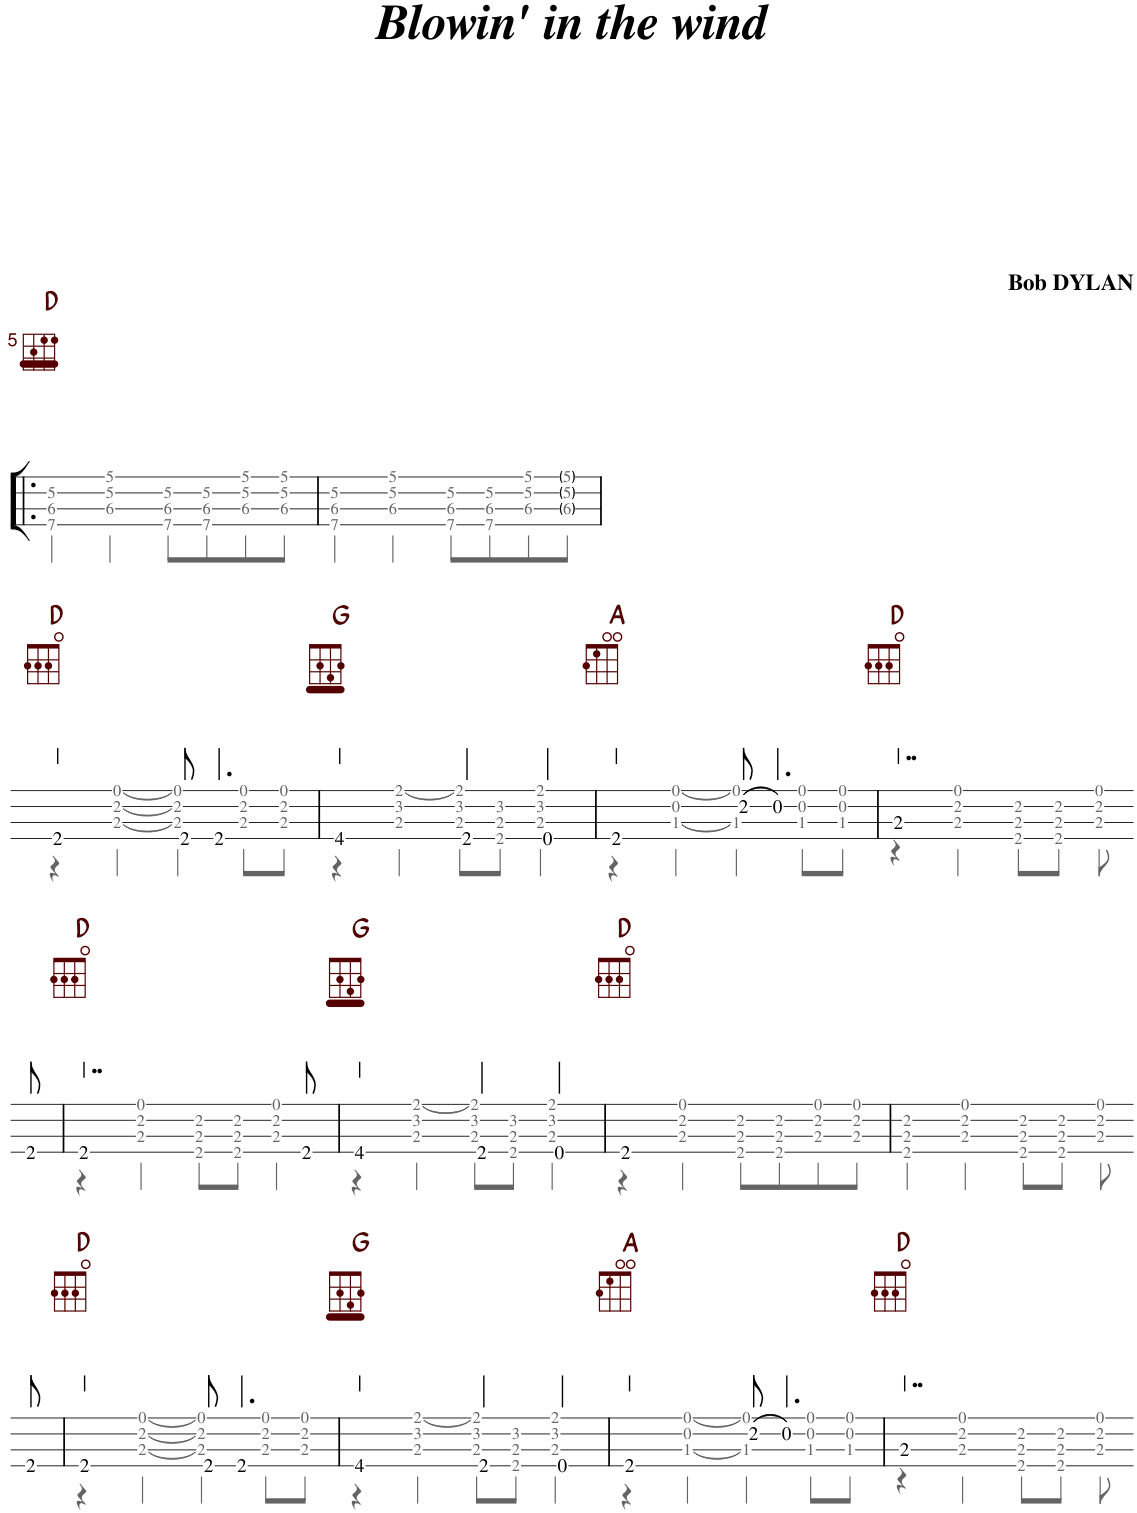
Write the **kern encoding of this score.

**kern	**harte
*part1	*part1
*staff1	*
*I"Ukulélé [Tablature]	*
*stria4	*
*k[]	*
*M4/4	*
=1!|:	=1!|:
*^	*
1ryy	4dd!i\ 4f#!i\ 4a!i\	D:maj
.	4f#!i\ 4a!i\ 4dd!i\	.
.	8dd!i\ 8f#!i\ 8a!i\L	.
.	8dd!i\ 8f#!i\ 8a!i\	.
.	8f#!i\ 8a!i\ 8dd!i\	.
.	8f#!i\ 8a!i\ 8dd!i\J	.
=2	=2	=2
1ryy	4dd!i\ 4f#!i\ 4a!i\	.
.	4f#!i\ 4a!i\ 4dd!i\	.
.	8dd!i\ 8f#!i\ 8a!i\L	.
.	8dd!i\ 8f#!i\ 8a!i\	.
.	8f#!i\ 8a!i\ 8dd!i\	.
.	8f#!i\ 8a!i\ 8dd!i\J	.
!!LO:LB:g=z	!!
=3	=3	=3
2a/	4r	D:maj
.	[4d!i\ [4f#!i\ [4a!i\	.
8a/	4d!i\] 4f#!i\] 4a!i\]	.
4.a/	.	.
.	8d!i\ 8f#!i\ 8a!i\L	.
.	8d!i\ 8f#!i\ 8a!i\J	.
=4	=4	=4
2b/	4r	G:maj
.	4d!i\ 4g!i\ [4b!i\	.
4a/	8d!i\ 8g!i\ 8b!i\]L	.
.	8a!i\ 8d!i\ 8g!i\J	.
4g/	4d!i\ 4g!i\ 4b!i\	.
=5	=5	=5
2a/	4r	A:maj
.	[4d-!i\ 4e!i\ [4a!i\	.
(8f#/	4c#!i\] 4a!i\]	.
4.e/)	.	.
.	8d-!i\ 8e!i\ 8a!i\L	.
.	8d-!i\ 8e!i\ 8a!i\J	.
=6	=6	=6
2..d/	4r	D:maj
.	4d!i\ 4f#!i\ 4a!i\	.
.	8a!i\ 8d!i\ 8f#!i\L	.
.	8a!i\ 8d!i\ 8f#!i\J	.
.	8d!i\ 8f#!i\ 8a!i\	.
*v	*v	*
!!LO:LB:g=z
=7-	=7-
8a/	.
=8	=8
*^	*
2..a/	4r	D:maj
.	4d!i\ 4f#!i\ 4a!i\	.
.	8a!i\ 8d!i\ 8f#!i\L	.
.	8a!i\ 8d!i\ 8f#!i\J	.
.	4d!i\ 4f#!i\ 4a!i\	.
8a/	.	.
=9	=9	=9
2b/	4r	G:maj
.	4d!i\ 4g!i\ [4b!i\	.
4a/	8d!i\ 8g!i\ 8b!i\]L	.
.	8a!i\ 8d!i\ 8g!i\J	.
4g/	4d!i\ 4g!i\ 4b!i\	.
=10	=10	=10
1a	4r	D:maj
.	4d!i\ 4f#!i\ 4a!i\	.
.	8a!i\ 8d!i\ 8f#!i\L	.
.	8a!i\ 8d!i\ 8f#!i\	.
.	8d!i\ 8f#!i\ 8a!i\	.
.	8d!i\ 8f#!i\ 8a!i\J	.
=11	=11	=11
2..ryy	4a!i\ 4d!i\ 4f#!i\	.
.	4d!i\ 4f#!i\ 4a!i\	.
.	8a!i\ 8d!i\ 8f#!i\L	.
.	8a!i\ 8d!i\ 8f#!i\J	.
.	8d!i\ 8f#!i\ 8a!i\	.
*v	*v	*
!!LO:LB:g=z
=12-	=12-
8a/	.
=13	=13
*^	*
2a/	4r	D:maj
.	[4d!i\ [4f#!i\ [4a!i\	.
8a/	4d!i\] 4f#!i\] 4a!i\]	.
4.a/	.	.
.	8d!i\ 8f#!i\ 8a!i\L	.
.	8d!i\ 8f#!i\ 8a!i\J	.
=14	=14	=14
2b/	4r	G:maj
.	4d!i\ 4g!i\ [4b!i\	.
4a/	8d!i\ 8g!i\ 8b!i\]L	.
.	8a!i\ 8d!i\ 8g!i\J	.
4g/	4d!i\ 4g!i\ 4b!i\	.
=15	=15	=15
2a/	4r	A:maj
.	[4d-!i\ 4e!i\ [4a!i\	.
(8f#/	4c#!i\] 4a!i\]	.
4.e/)	.	.
.	8d-!i\ 8e!i\ 8a!i\L	.
.	8d-!i\ 8e!i\ 8a!i\J	.
=16	=16	=16
2..d/	4r	D:maj
.	4d!i\ 4f#!i\ 4a!i\	.
.	8a!i\ 8d!i\ 8f#!i\L	.
.	8a!i\ 8d!i\ 8f#!i\J	.
.	8d!i\ 8f#!i\ 8a!i\	.
*v	*v	*
=-	=-
*-	*-
